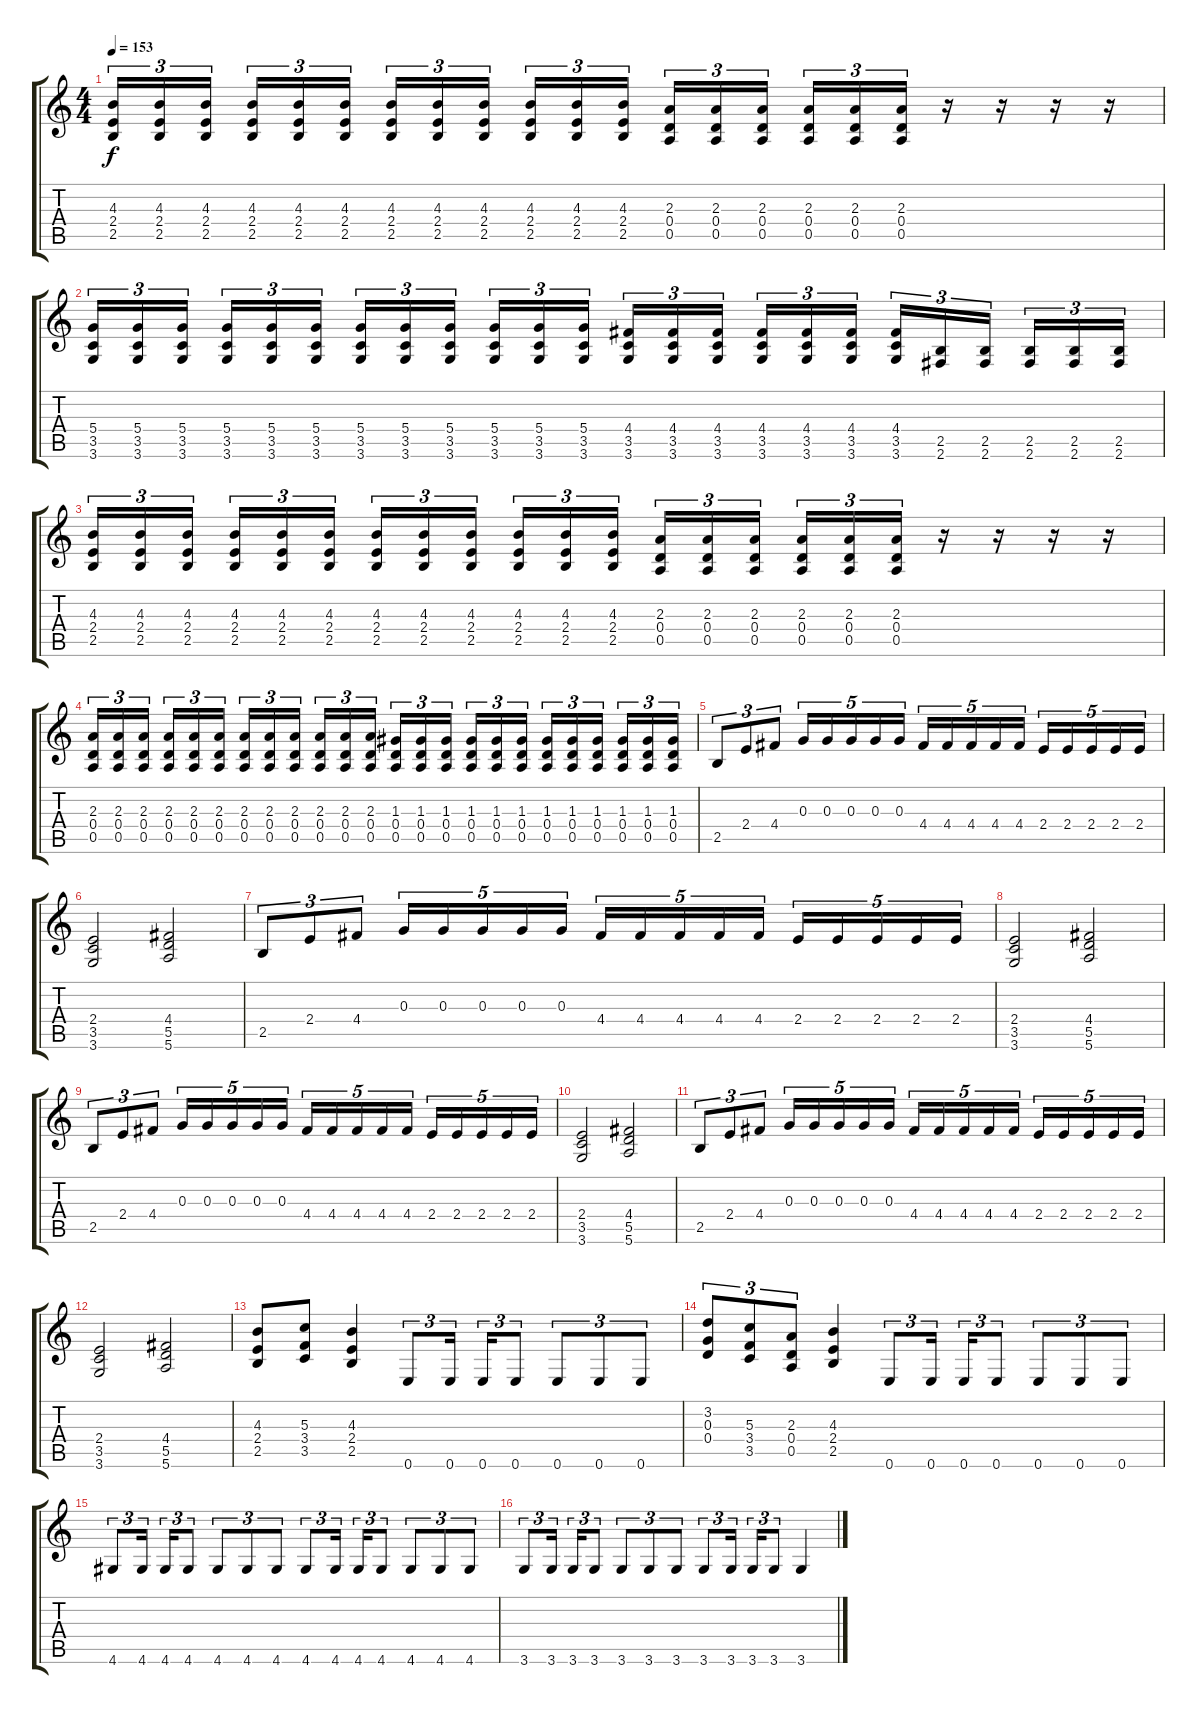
\track "" {instrument distortionguitar}
\staff {score tabs}
\tuning (E4 B3 G3 D3 A2 E2) {hide}
\ts (4 4)
\tempo 153
\clef g2
\ks c
(4.3 2.4 2.5).16{tu (3 2) dy f} (4.3 2.4 2.5).16{tu (3 2)} (4.3 2.4 2.5).16{tu (3 2)} (4.3 2.4 2.5).16{tu (3 2)} (4.3 2.4 2.5).16{tu (3 2)} (4.3 2.4 2.5).16{tu (3 2)} (4.3 2.4 2.5).16{tu (3 2)} (4.3 2.4 2.5).16{tu (3 2)} (4.3 2.4 2.5).16{tu (3 2)} (4.3 2.4 2.5).16{tu (3 2)} (4.3 2.4 2.5).16{tu (3 2)} (4.3 2.4 2.5).16{tu (3 2)} (2.3 0.4 0.5).16{tu (3 2)} (2.3 0.4 0.5).16{tu (3 2)} (2.3 0.4 0.5).16{tu (3 2)} (2.3 0.4 0.5).16{tu (3 2)} (2.3 0.4 0.5).16{tu (3 2)} (2.3 0.4 0.5).16{tu (3 2)} r.16 r.16 r.16 r.16 |
(5.4 3.5 3.6).16{tu (3 2)} (5.4 3.5 3.6).16{tu (3 2)} (5.4 3.5 3.6).16{tu (3 2)} (5.4 3.5 3.6).16{tu (3 2)} (5.4 3.5 3.6).16{tu (3 2)} (5.4 3.5 3.6).16{tu (3 2)} (5.4 3.5 3.6).16{tu (3 2)} (5.4 3.5 3.6).16{tu (3 2)} (5.4 3.5 3.6).16{tu (3 2)} (5.4 3.5 3.6).16{tu (3 2)} (5.4 3.5 3.6).16{tu (3 2)} (5.4 3.5 3.6).16{tu (3 2)} (4.4 3.5 3.6).16{tu (3 2)} (4.4 3.5 3.6).16{tu (3 2)} (4.4 3.5 3.6).16{tu (3 2)} (4.4 3.5 3.6).16{tu (3 2)} (4.4 3.5 3.6).16{tu (3 2)} (4.4 3.5 3.6).16{tu (3 2)} (4.4 3.5 3.6).16{tu (3 2)} (2.5 2.6).16{tu (3 2)} (2.5 2.6).16{tu (3 2)} (2.5 2.6).16{tu (3 2)} (2.5 2.6).16{tu (3 2)} (2.5 2.6).16{tu (3 2)} |
(4.3 2.4 2.5).16{tu (3 2)} (4.3 2.4 2.5).16{tu (3 2)} (4.3 2.4 2.5).16{tu (3 2)} (4.3 2.4 2.5).16{tu (3 2)} (4.3 2.4 2.5).16{tu (3 2)} (4.3 2.4 2.5).16{tu (3 2)} (4.3 2.4 2.5).16{tu (3 2)} (4.3 2.4 2.5).16{tu (3 2)} (4.3 2.4 2.5).16{tu (3 2)} (4.3 2.4 2.5).16{tu (3 2)} (4.3 2.4 2.5).16{tu (3 2)} (4.3 2.4 2.5).16{tu (3 2)} (2.3 0.4 0.5).16{tu (3 2)} (2.3 0.4 0.5).16{tu (3 2)} (2.3 0.4 0.5).16{tu (3 2)} (2.3 0.4 0.5).16{tu (3 2)} (2.3 0.4 0.5).16{tu (3 2)} (2.3 0.4 0.5).16{tu (3 2)} r.16 r.16 r.16 r.16 |
(2.3 0.4 0.5).16{tu (3 2)} (2.3 0.4 0.5).16{tu (3 2)} (2.3 0.4 0.5).16{tu (3 2)} (2.3 0.4 0.5).16{tu (3 2)} (2.3 0.4 0.5).16{tu (3 2)} (2.3 0.4 0.5).16{tu (3 2)} (2.3 0.4 0.5).16{tu (3 2)} (2.3 0.4 0.5).16{tu (3 2)} (2.3 0.4 0.5).16{tu (3 2)} (2.3 0.4 0.5).16{tu (3 2)} (2.3 0.4 0.5).16{tu (3 2)} (2.3 0.4 0.5).16{tu (3 2)} (1.3 0.4 0.5).16{tu (3 2)} (1.3 0.4 0.5).16{tu (3 2)} (1.3 0.4 0.5).16{tu (3 2)} (1.3 0.4 0.5).16{tu (3 2)} (1.3 0.4 0.5).16{tu (3 2)} (1.3 0.4 0.5).16{tu (3 2)} (1.3 0.4 0.5).16{tu (3 2)} (1.3 0.4 0.5).16{tu (3 2)} (1.3 0.4 0.5).16{tu (3 2)} (1.3 0.4 0.5).16{tu (3 2)} (1.3 0.4 0.5).16{tu (3 2)} (1.3 0.4 0.5).16{tu (3 2)} |
\section ("" "")
2.5.8{tu (3 2)} 2.4.8{tu (3 2)} 4.4.8{tu (3 2)} 0.3.16{tu (5 4)} 0.3.16{tu (5 4)} 0.3.16{tu (5 4)} 0.3.16{tu (5 4)} 0.3.16{tu (5 4)} 4.4.16{tu (5 4)} 4.4.16{tu (5 4)} 4.4.16{tu (5 4)} 4.4.16{tu (5 4)} 4.4.16{tu (5 4)} 2.4.16{tu (5 4)} 2.4.16{tu (5 4)} 2.4.16{tu (5 4)} 2.4.16{tu (5 4)} 2.4.16{tu (5 4)} |
(2.4 3.5 3.6).2 (4.4 5.5 5.6).2 |
2.5.8{tu (3 2)} 2.4.8{tu (3 2)} 4.4.8{tu (3 2)} 0.3.16{tu (5 4)} 0.3.16{tu (5 4)} 0.3.16{tu (5 4)} 0.3.16{tu (5 4)} 0.3.16{tu (5 4)} 4.4.16{tu (5 4)} 4.4.16{tu (5 4)} 4.4.16{tu (5 4)} 4.4.16{tu (5 4)} 4.4.16{tu (5 4)} 2.4.16{tu (5 4)} 2.4.16{tu (5 4)} 2.4.16{tu (5 4)} 2.4.16{tu (5 4)} 2.4.16{tu (5 4)} |
(2.4 3.5 3.6).2 (4.4 5.5 5.6).2 |
2.5.8{tu (3 2)} 2.4.8{tu (3 2)} 4.4.8{tu (3 2)} 0.3.16{tu (5 4)} 0.3.16{tu (5 4)} 0.3.16{tu (5 4)} 0.3.16{tu (5 4)} 0.3.16{tu (5 4)} 4.4.16{tu (5 4)} 4.4.16{tu (5 4)} 4.4.16{tu (5 4)} 4.4.16{tu (5 4)} 4.4.16{tu (5 4)} 2.4.16{tu (5 4)} 2.4.16{tu (5 4)} 2.4.16{tu (5 4)} 2.4.16{tu (5 4)} 2.4.16{tu (5 4)} |
(2.4 3.5 3.6).2 (4.4 5.5 5.6).2 |
2.5.8{tu (3 2)} 2.4.8{tu (3 2)} 4.4.8{tu (3 2)} 0.3.16{tu (5 4)} 0.3.16{tu (5 4)} 0.3.16{tu (5 4)} 0.3.16{tu (5 4)} 0.3.16{tu (5 4)} 4.4.16{tu (5 4)} 4.4.16{tu (5 4)} 4.4.16{tu (5 4)} 4.4.16{tu (5 4)} 4.4.16{tu (5 4)} 2.4.16{tu (5 4)} 2.4.16{tu (5 4)} 2.4.16{tu (5 4)} 2.4.16{tu (5 4)} 2.4.16{tu (5 4)} |
(2.4 3.5 3.6).2 (4.4 5.5 5.6).2 |
\section ("" "")
(4.3 2.4 2.5).8 (5.3 3.4 3.5).8 (4.3 2.4 2.5).4 0.6.8{tu (3 2)} 0.6.16{tu (3 2)} 0.6.16{tu (3 2)} 0.6.8{tu (3 2)} 0.6.8{tu (3 2)} 0.6.8{tu (3 2)} 0.6.8{tu (3 2)} |
(3.2 0.3 0.4).8{tu (3 2)} (5.3 3.4 3.5).8{tu (3 2)} (2.3 0.4 0.5).8{tu (3 2)} (4.3 2.4 2.5).4 0.6.8{tu (3 2)} 0.6.16{tu (3 2)} 0.6.16{tu (3 2)} 0.6.8{tu (3 2)} 0.6.8{tu (3 2)} 0.6.8{tu (3 2)} 0.6.8{tu (3 2)} |
4.6.8{tu (3 2)} 4.6.16{tu (3 2)} 4.6.16{tu (3 2)} 4.6.8{tu (3 2)} 4.6.8{tu (3 2)} 4.6.8{tu (3 2)} 4.6.8{tu (3 2)} 4.6.8{tu (3 2)} 4.6.16{tu (3 2)} 4.6.16{tu (3 2)} 4.6.8{tu (3 2)} 4.6.8{tu (3 2)} 4.6.8{tu (3 2)} 4.6.8{tu (3 2)} |
3.6.8{tu (3 2)} 3.6.16{tu (3 2)} 3.6.16{tu (3 2)} 3.6.8{tu (3 2)} 3.6.8{tu (3 2)} 3.6.8{tu (3 2)} 3.6.8{tu (3 2)} 3.6.8{tu (3 2)} 3.6.16{tu (3 2)} 3.6.16{tu (3 2)} 3.6.8{tu (3 2)} 3.6.4
